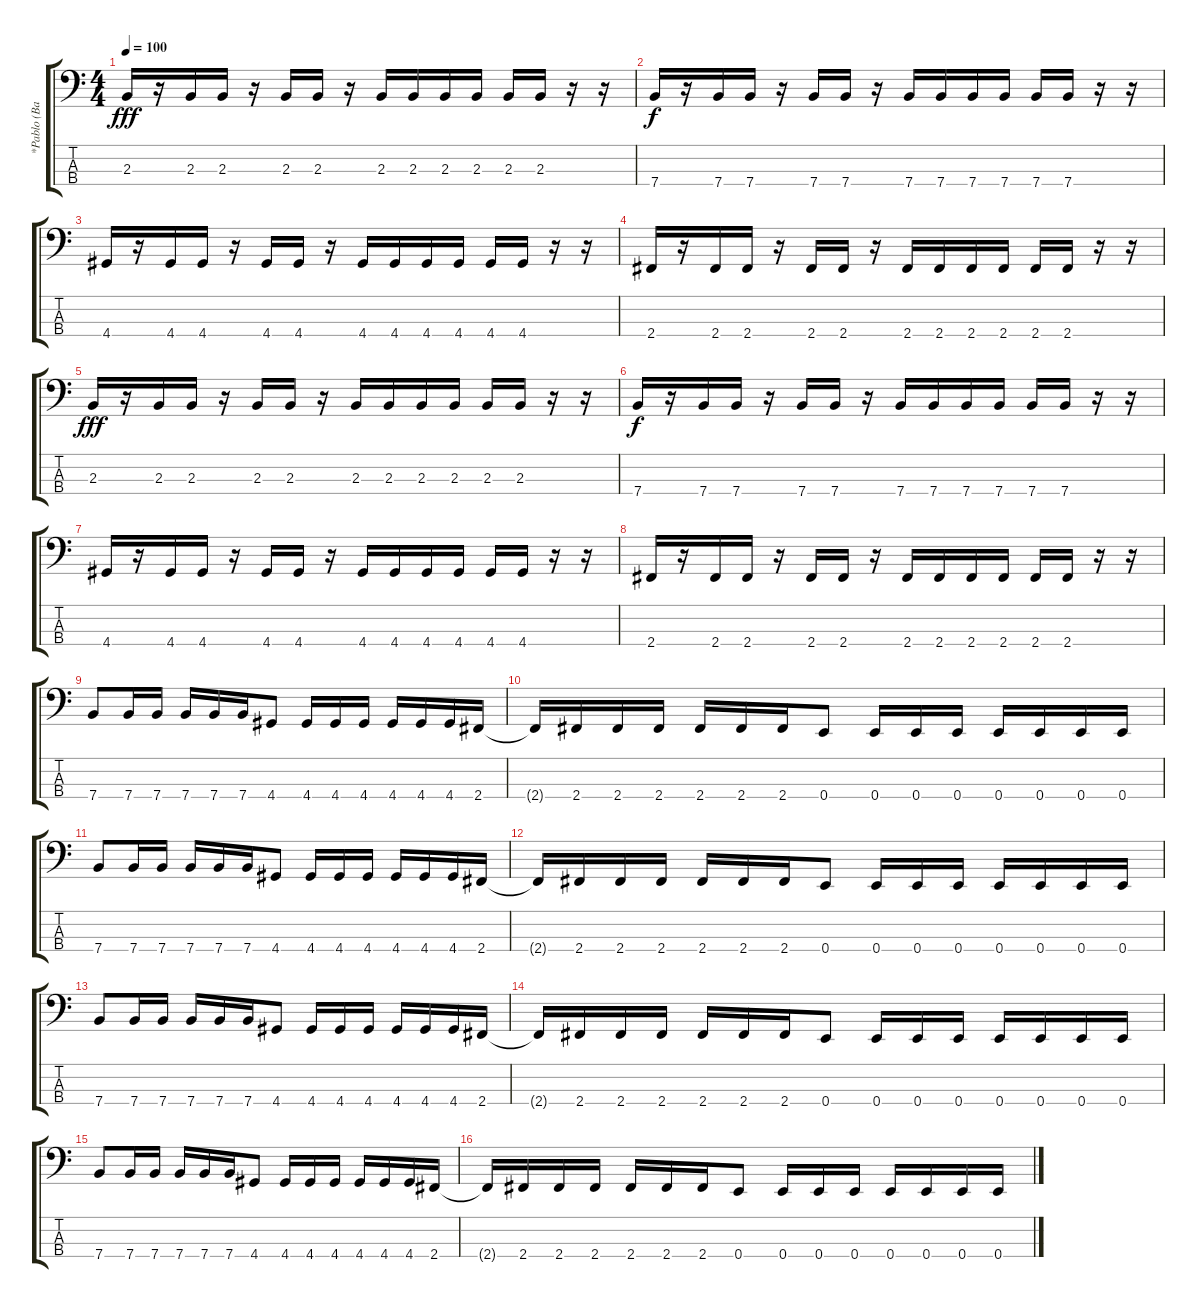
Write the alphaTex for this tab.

\track ("*Pablo (Bass)" "*Pablo (Ba") {instrument electricbasspick}
\staff {score tabs}
\tuning (G2 D2 A1 E1) {hide}
\ts (4 4)
\tempo 100
\clef f4
\ks c
2.3.16{dy fff} r.16 2.3.16 2.3.16 r.16 2.3.16 2.3.16 r.16 2.3.16 2.3.16 2.3.16 2.3.16 2.3.16 2.3.16 r.16 r.16 |
7.4.16{dy f} r.16 7.4.16 7.4.16 r.16 7.4.16 7.4.16 r.16 7.4.16 7.4.16 7.4.16 7.4.16 7.4.16 7.4.16 r.16 r.16 |
4.4.16 r.16 4.4.16 4.4.16 r.16 4.4.16 4.4.16 r.16 4.4.16 4.4.16 4.4.16 4.4.16 4.4.16 4.4.16 r.16 r.16 |
2.4.16 r.16 2.4.16 2.4.16 r.16 2.4.16 2.4.16 r.16 2.4.16 2.4.16 2.4.16 2.4.16 2.4.16 2.4.16 r.16 r.16 |
2.3.16{dy fff} r.16 2.3.16 2.3.16 r.16 2.3.16 2.3.16 r.16 2.3.16 2.3.16 2.3.16 2.3.16 2.3.16 2.3.16 r.16 r.16 |
7.4.16{dy f} r.16 7.4.16 7.4.16 r.16 7.4.16 7.4.16 r.16 7.4.16 7.4.16 7.4.16 7.4.16 7.4.16 7.4.16 r.16 r.16 |
4.4.16 r.16 4.4.16 4.4.16 r.16 4.4.16 4.4.16 r.16 4.4.16 4.4.16 4.4.16 4.4.16 4.4.16 4.4.16 r.16 r.16 |
2.4.16 r.16 2.4.16 2.4.16 r.16 2.4.16 2.4.16 r.16 2.4.16 2.4.16 2.4.16 2.4.16 2.4.16 2.4.16 r.16 r.16 |
7.4.8{volume 16} 7.4.16 7.4.16 7.4.16 7.4.16 7.4.16 4.4.8 4.4.16 4.4.16 4.4.16 4.4.16 4.4.16 4.4.16 2.4.16 |
2.4{t}.16 2.4.16 2.4.16 2.4.16 2.4.16 2.4.16 2.4.16 0.4.8 0.4.16 0.4.16 0.4.16 0.4.16 0.4.16 0.4.16 0.4.16 |
7.4.8 7.4.16 7.4.16 7.4.16 7.4.16 7.4.16 4.4.8 4.4.16 4.4.16 4.4.16 4.4.16 4.4.16 4.4.16 2.4.16 |
2.4{t}.16 2.4.16 2.4.16 2.4.16 2.4.16 2.4.16 2.4.16 0.4.8 0.4.16 0.4.16 0.4.16 0.4.16 0.4.16 0.4.16 0.4.16 |
7.4.8 7.4.16 7.4.16 7.4.16 7.4.16 7.4.16 4.4.8 4.4.16 4.4.16 4.4.16 4.4.16 4.4.16 4.4.16 2.4.16 |
2.4{t}.16 2.4.16 2.4.16 2.4.16 2.4.16 2.4.16 2.4.16 0.4.8 0.4.16 0.4.16 0.4.16 0.4.16 0.4.16 0.4.16 0.4.16 |
7.4.8 7.4.16 7.4.16 7.4.16 7.4.16 7.4.16 4.4.8 4.4.16 4.4.16 4.4.16 4.4.16 4.4.16 4.4.16 2.4.16 |
2.4{t}.16 2.4.16 2.4.16 2.4.16 2.4.16 2.4.16 2.4.16 0.4.8 0.4.16 0.4.16 0.4.16 0.4.16 0.4.16 0.4.16 0.4.16
